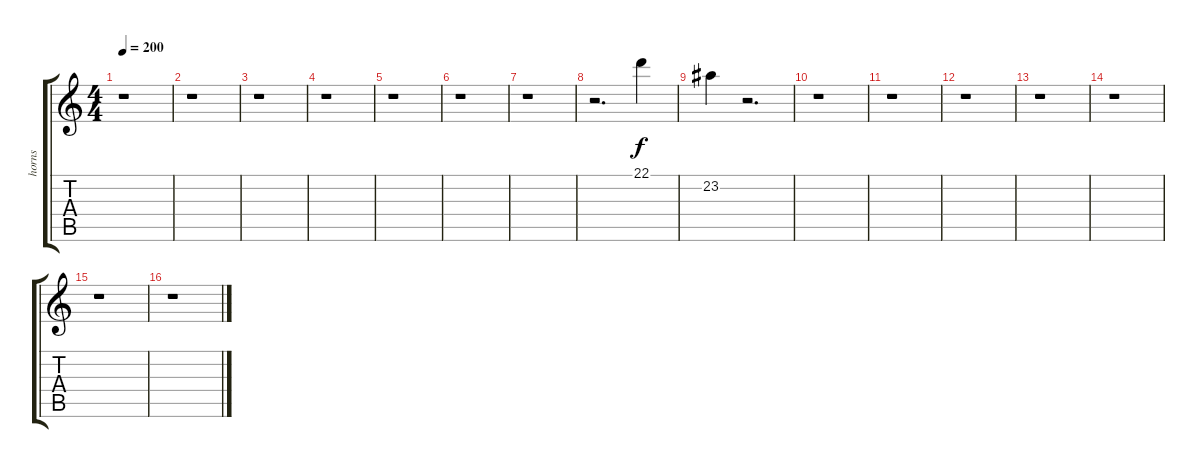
\track ("horns               " "horns     ") {instrument frenchhorn}
\staff {score tabs}
\tuning (E4 B3 G3 D3 A2 E2) {hide}
\ts (4 4)
\tempo 200
\clef g2
\ks c
r.1{dy f} |
r.1 |
r.1 |
r.1 |
r.1 |
r.1 |
r.1 |
r.2{d} 22.1.4 |
23.2.4 r.2{d} |
r.1 |
r.1 |
r.1 |
r.1 |
r.1 |
r.1 |
r.1
